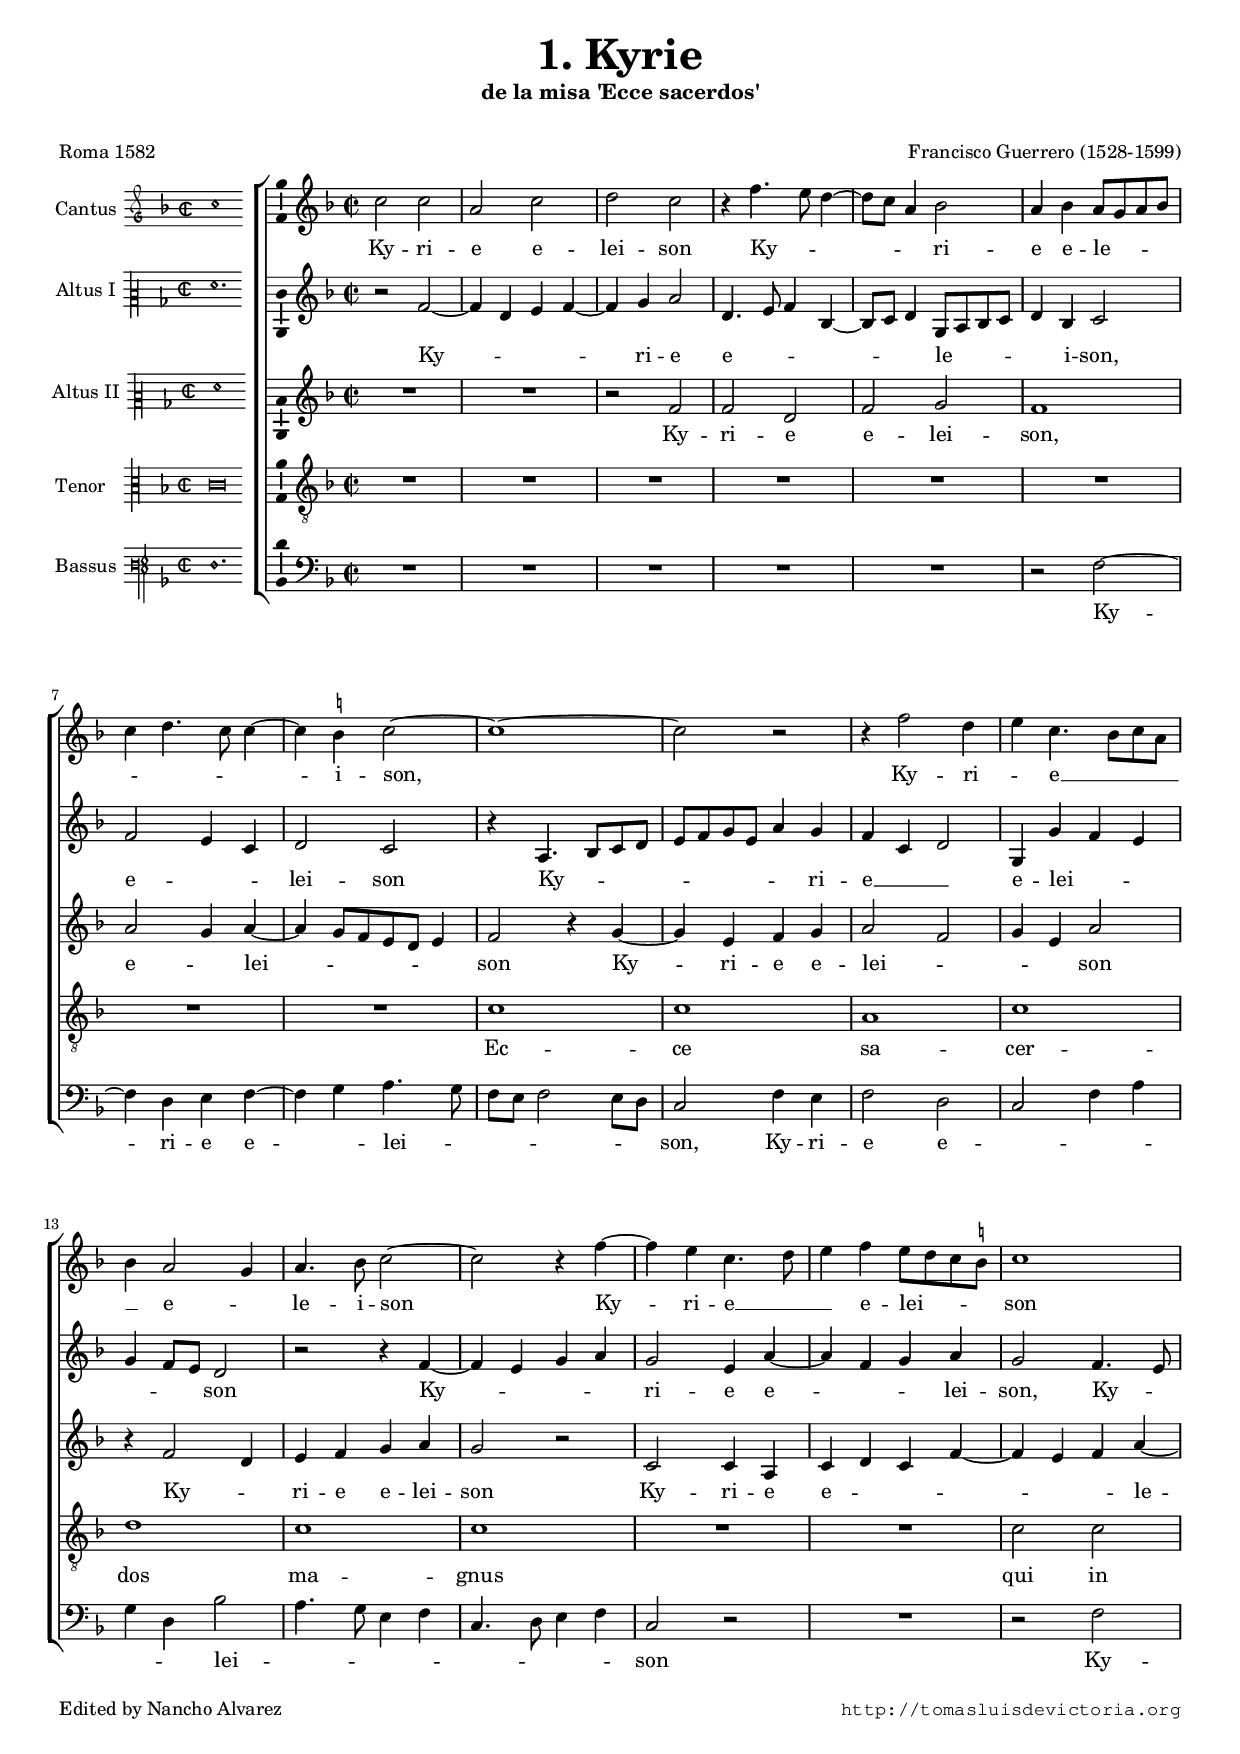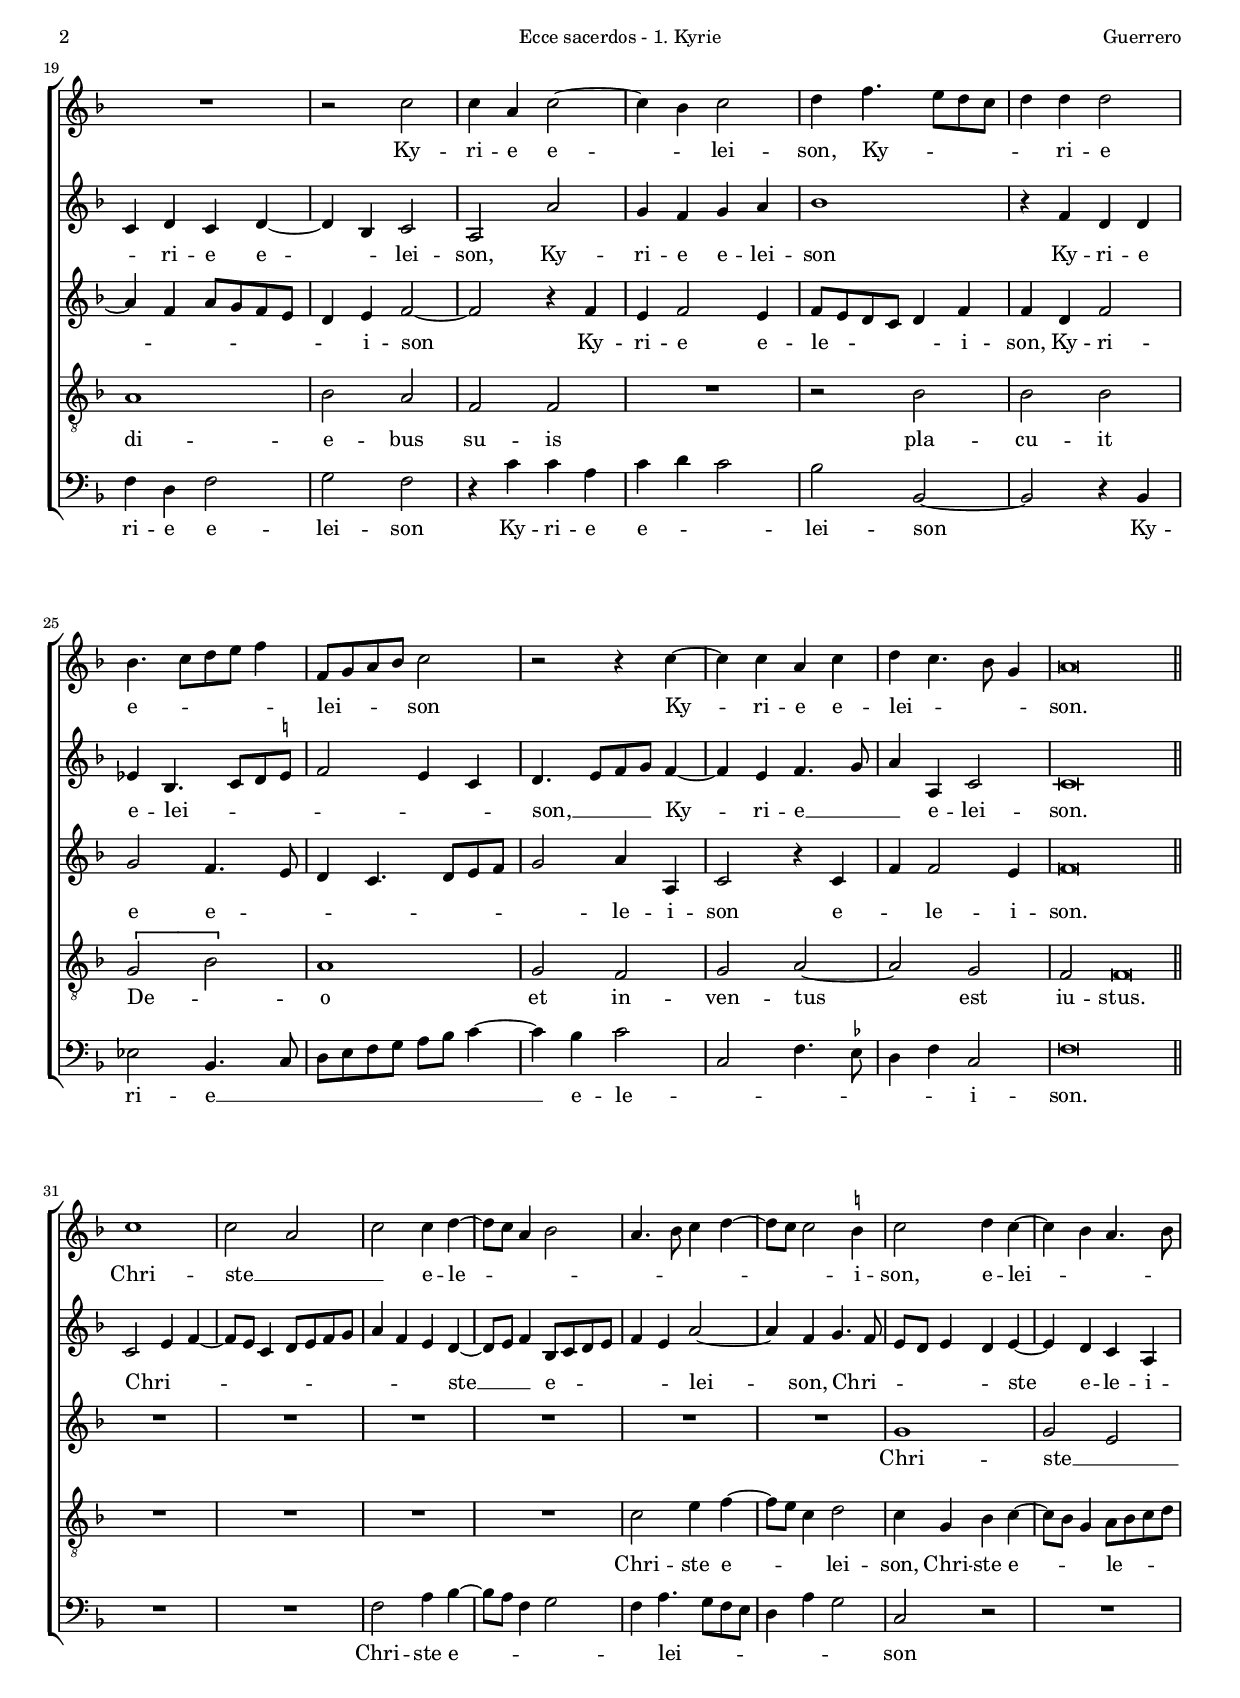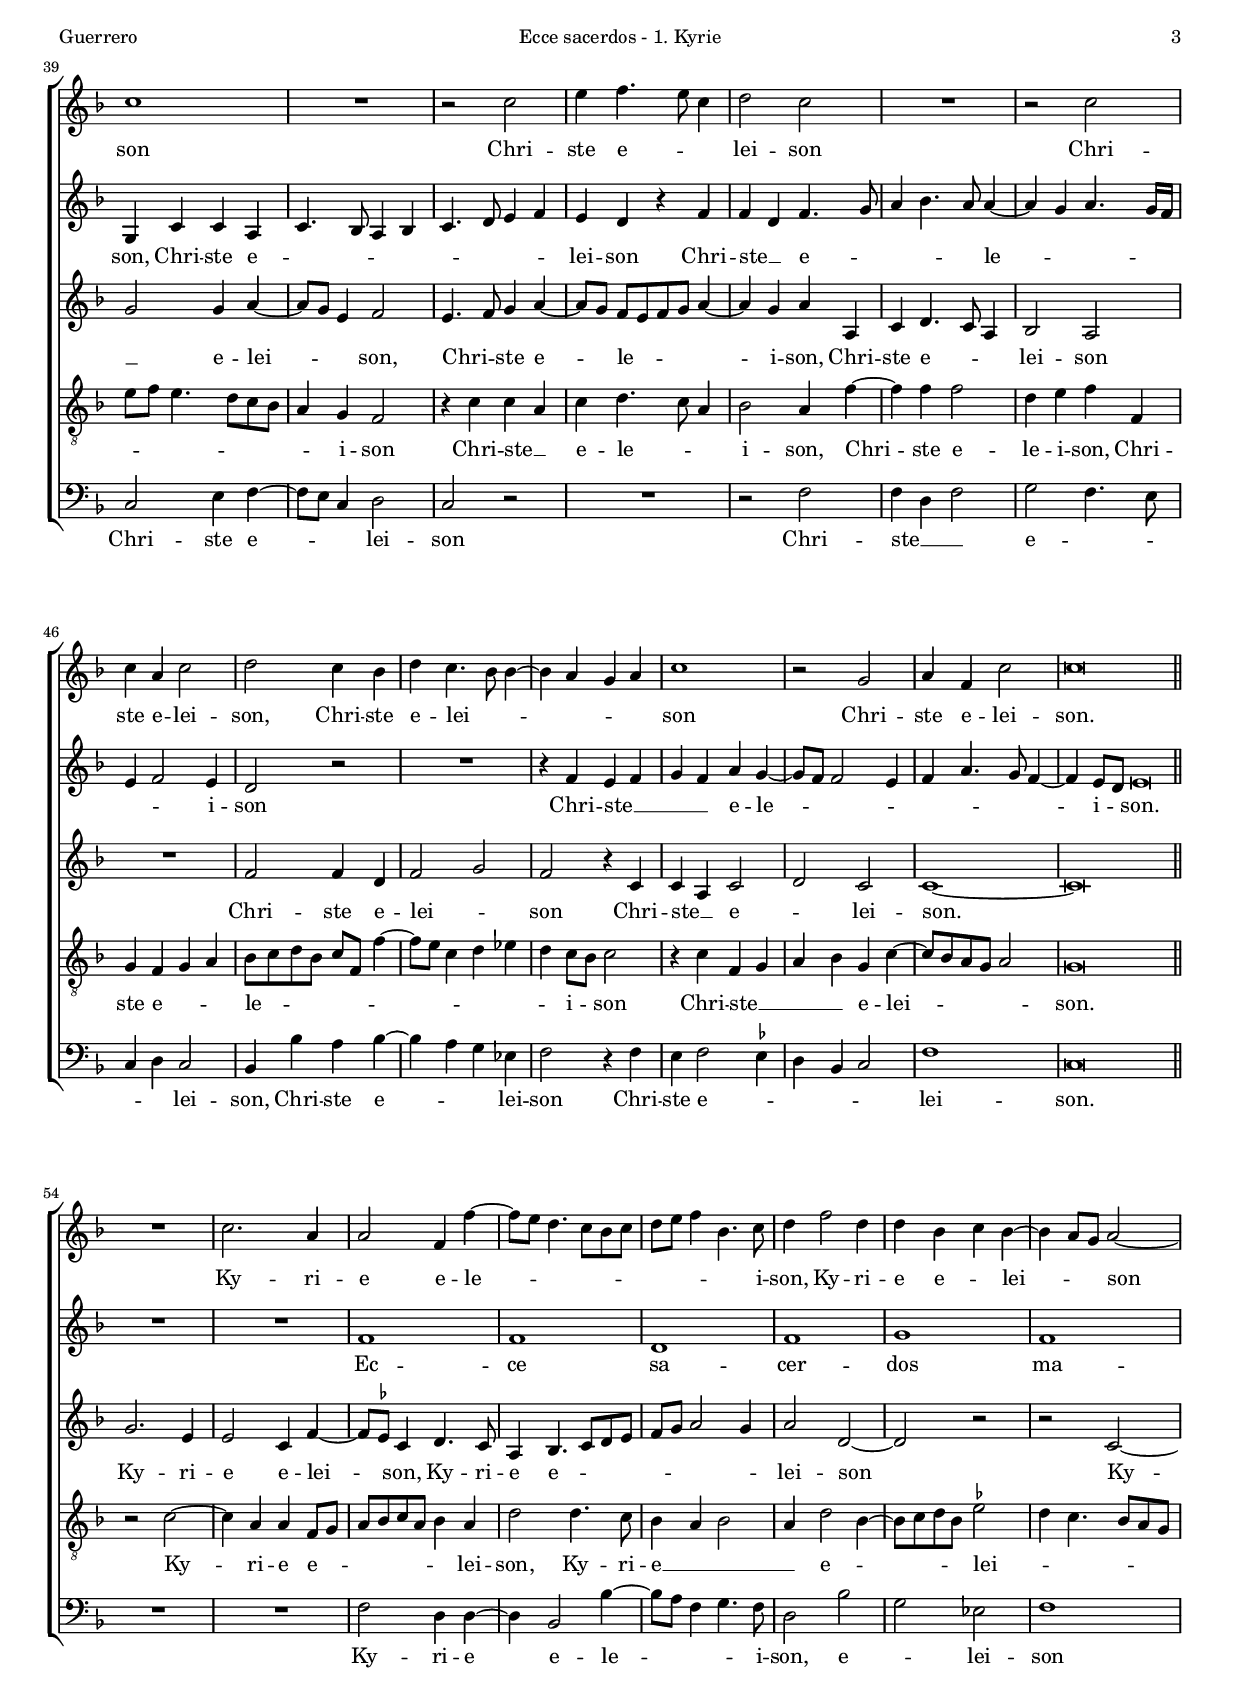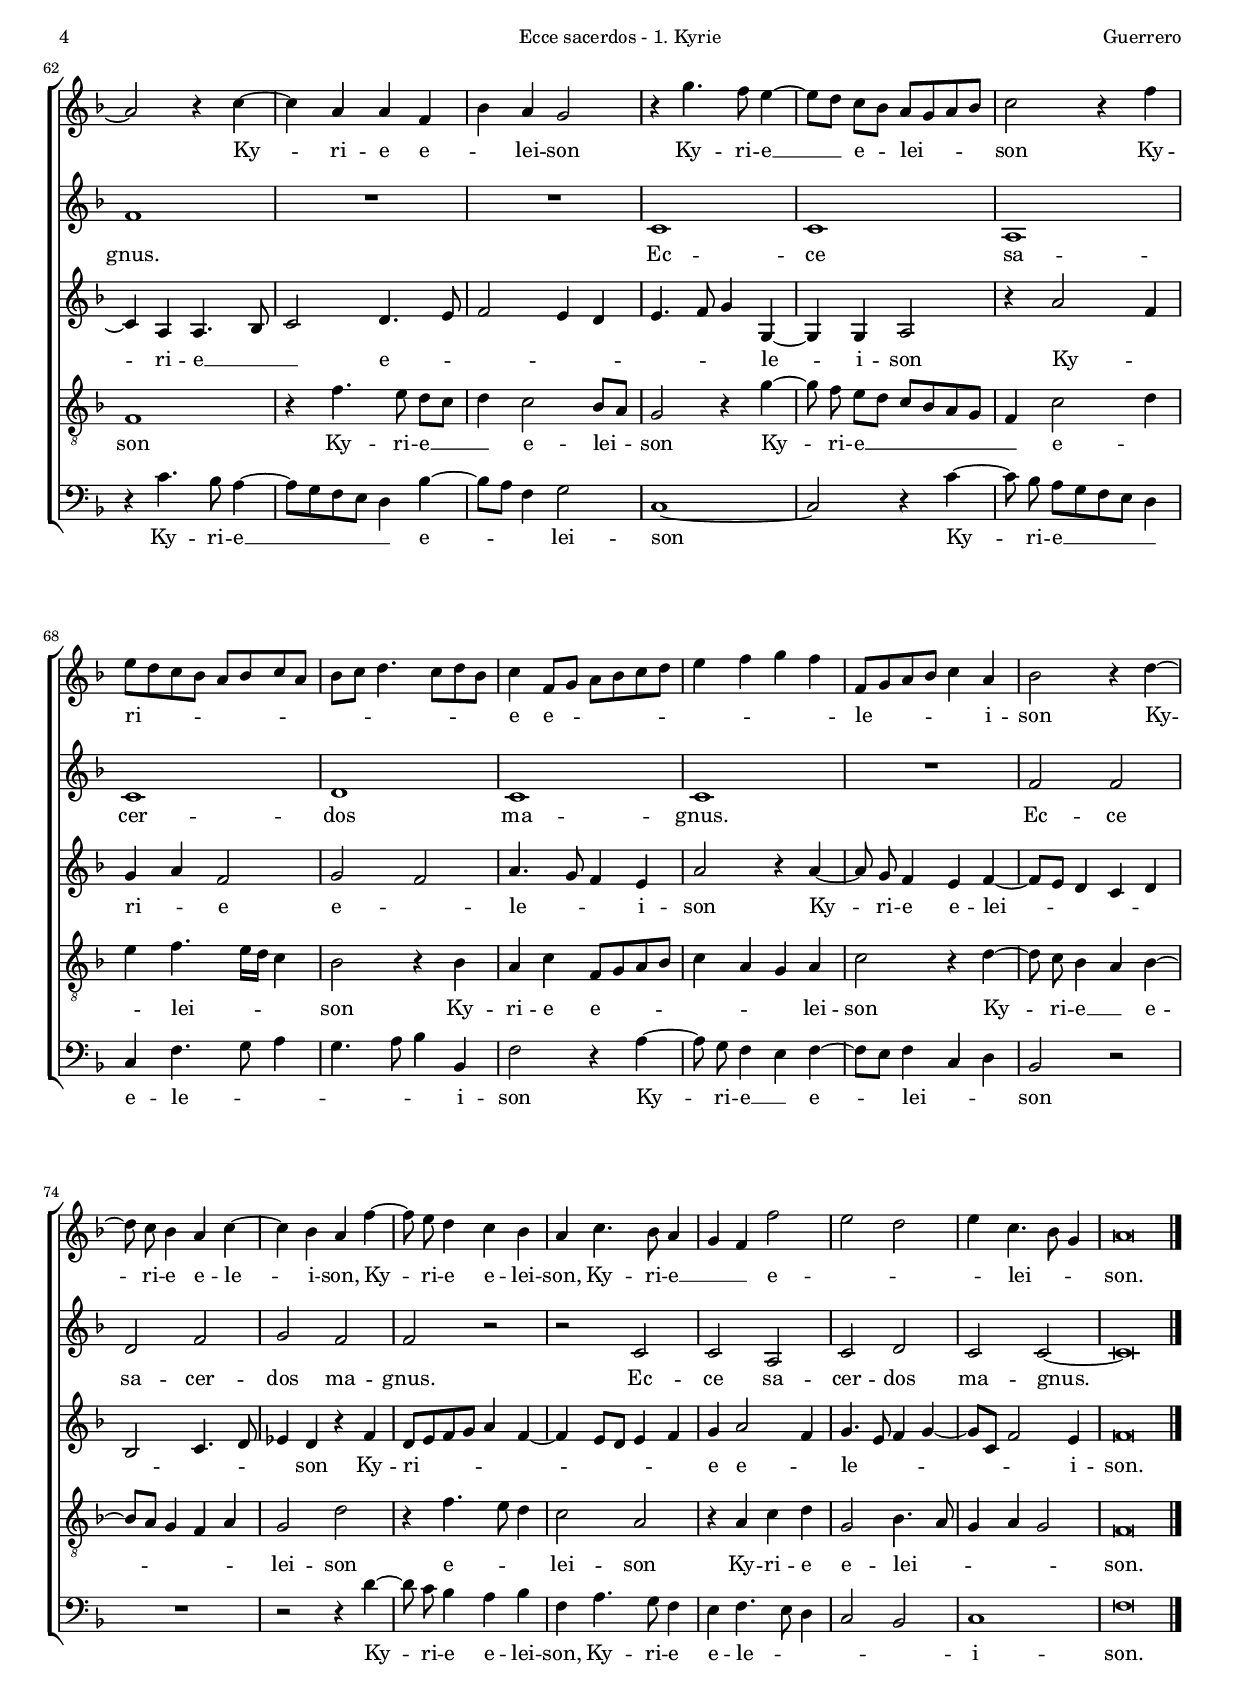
\version "2.18.0"

#(set-default-paper-size "a4")
#(set-global-staff-size 16.4)
#(ly:set-option 'point-and-click #f)
%mobile -s14.3 -i3.2

italicas=\override LyricText.font-shape = #'italic
rectas=\override LyricText.font-shape = #'upright
ss=\once \set suggestAccidentals = ##t
incipitwidth = 20
htitle="Ecce sacerdos - 1. Kyrie"
hcomposer="Guerrero"


\header {
	title=\markup{\fontsize #3 "1. Kyrie" }
	subtitle="de la misa 'Ecce sacerdos'"
        subsubtitle=\markup{\null \vspace #1 }
	composer="Francisco Guerrero (1528-1599)"
        pdfauthor=\composer
        poet="Roma 1582"
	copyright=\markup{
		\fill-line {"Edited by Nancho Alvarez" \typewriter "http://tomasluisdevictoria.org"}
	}
%	tagline=""
}

global={\key f \major \time 2/2 \skip 1*30 \bar "||" \break
				\skip 1*23 \bar "||" \break
				\skip 1*28 \bar "|." 
}


cantus={
	c''2 c'' |
	a' c'' |
	d'' c'' |
	r4 f''4. e''8 d''4 ~ |
%5
	d''8 c'' a'4 bes'2 |
	a'4 bes' a'8 g' a' bes' |
	c''4 d''4. c''8 c''4 ~ |
	c'' \ss b' c''2 ~ |
	c''1 ~ |
%10
	c''2 r |
	r4 f''2 d''4 |
	e'' c''4. bes'8 c'' a' |
	bes'4 a'2 g'4 |
	a'4. bes'8 c''2 ~ |
%15
	c'' r4 f'' ~ |
	f'' e'' c''4. d''8 |
	e''4 f'' e''8 d'' c'' \ss b' |
	c''1 |
	R1*4/4 |
%20
	r2 c'' |
	c''4 a' c''2 ~ |
	c''4 bes' c''2 |
	d''4 f''4. e''8 d'' c'' |
	d''4 d'' d''2 |
%25
	bes'4. c''8[ d'' e''] f''4 |
	f'8 g' a' bes' c''2 |
	r r4 c'' ~ |
	c'' c'' a' c'' |
	d'' c''4. bes'8 g'4 |
%30
	a'\breve*1/2 |
	c''1 |
	c''2 a' |
	c'' c''4 d'' ~ |
	d''8 c'' a'4 bes'2 |
%35
	a'4. bes'8 c''4 d'' ~ |
	d''8 c'' c''2 \ss b'4 |
	c''2 d''4 c'' ~ |
	c'' bes' a'4. bes'8 |
	c''1 |
%40
	R1*4/4 |
	r2 c'' |
	e''4 f''4. e''8 c''4 |
	d''2 c'' |
	R1*4/4 |
%45
	r2 c'' |
	c''4 a' c''2 |
	d'' c''4 bes' |
	d'' c''4. bes'8 bes'4 ~ |
	bes' a' g' a' |
%50
	c''1 |
	r2 g' |
	a'4 f' c''2 |
	c''\breve*1/2 |
	R1*4/4 |
%55
	c''2. a'4 |
	a'2 f'4 f'' ~ |
	f''8 e'' d''4. c''8 bes' c'' |
	d'' e'' f''4 bes'4. c''8 |
	d''4 f''2 d''4 |
%60
	d'' bes' c'' bes' ~ |
	bes' a'8 g' a'2 ~ |
	a' r4 c'' ~ |
	c'' a' a' f' |
	bes' a' g'2 |
%65
	r4 g''4. f''8 e''4 ~ |
	e''8[ d''] c''[ bes'] a'[ g' a' bes'] |
	c''2 r4 f'' |
	e''8 d'' c'' bes' a' bes' c'' a' |
	bes' c'' d''4. c''8 d'' bes' |
%70
	c''4 f'8 g' a' bes' c'' d'' |
	e''4 f'' g'' f'' |
	f'8 g' a' bes' c''4 a' |
	bes'2 r4 d'' ~ |
	d''8 \noBeam c'' bes'4 a' c'' ~ |
%75
	c'' bes' a' f'' ~ |
	f''8 \noBeam e'' d''4 c'' bes' |
	a' c''4. bes'8 a'4 |
	g' f' f''2 |
	e'' d'' |
%80
	e''4 c''4. bes'8 g'4 |
	a'\breve*1/2
}

altus={
	r2 f' ~ |
	f'4 d' e' f' ~ |
	f' g' a'2 |
	d'4. e'8 f'4 bes ~ |
%5
	bes8 c' d'4 g8 a bes c' |
	d'4 bes c'2 |
	f' e'4 c' |
	d'2 c' |
	r4 a4. bes8 c' d' |
%10
	e' f' g' e' a'4 g' |
	f' c' d'2 |
	g4 g' f' e' |
	g' f'8 e' d'2 |
	r r4 f' ~ |
%15
	f' e' g' a' |
	g'2 e'4 a' ~ |
	a' f' g' a' |
	g'2 f'4. e'8 |
	c'4 d' c' d' ~ |
%20
	d' bes c'2 |
	a a' |
	g'4 f' g' a' |
	bes'1 |
	r4 f' d' d' |
%25
	ees' bes4. c'8 d' \ss e' |
	f'2 e'4 c' |
	d'4. e'8[ f' g'] f'4 ~ |
	f' e' f'4. g'8 |
	a'4 a c'2 |
%30
	c'\breve*1/2 |
	c'2 e'4 f' ~ |
	f'8 e' c'4 d'8 e' f' g' |
	a'4 f' e' d' ~ |
	d'8 e' f'4 bes8 c' d' e' |
%35
	f'4 e' a'2 ~ |
	a'4 f' g'4. f'8 |
	e' d' e'4 d' e' ~ |
	e' d' c' a |
	g c' c' a |
%40
	c'4. bes8 a4 bes |
	c'4. d'8 e'4 f' |
	e' d' r f' |
	f' d' f'4. g'8 |
	a'4 bes'4. a'8 a'4 ~ |
%45
	a' g' a'4. g'16 f' |
	e'4 f'2 e'4 |
	d'2 r |
	R1*4/4 |
	r4 f' e' f' |
%50
	g' f' a' g' ~ |
	g'8 f' f'2 e'4 |
	f' a'4. g'8 f'4 ~ |
	f' e'8 d' e'\breve*1/4 |
	R1*4/4 |
%55
	R1*4/4 |
	f'1 |
	f' |
	d' |
	f' |
%60
	g' |
	f' |
	f' |
	R1*4/4 |
	R1*4/4 |
%65
	c'1 |
	c' |
	a |
	c' |
	d' |
%70
	c' |
	c' |
	R1*4/4 |
	f'2 f' |
	d' f' |
%75
	g' f' |
	f' r |
	r c' |
	c' a |
	c' d' |
%80
	c' c' ~ |
	c'\breve*1/2
}

altusdos={
	R1*4/4 |
	R1*4/4 |
	r2 f' |
	f' d' |
%5
	f' g' |
	f'1 |
	a'2 g'4 a' ~ |
	a' g'8[ f' e' d'] e'4 |
	f'2 r4 g' ~ |
%10
	g' e' f' g' |
	a'2 f' |
	g'4 e' a'2 |
	r4 f'2 d'4 |
	e' f' g' a' |
%15
	g'2 r |
	c' c'4 a |
	c' d' c' f' ~ |
	f' e' f' a' ~ |
	a' f' a'8 g' f' e' |
%20
	d'4 e' f'2 ~ |
	f' r4 f' |
	e' f'2 e'4 |
	f'8 e' d' c' d'4 f' |
	f' d' f'2 |
%25
	g' f'4. e'8 |
	d'4 c'4. d'8 e' f' |
	g'2 a'4 a |
	c'2 r4 c' |
	f' f'2 e'4 |
%30
	f'\breve*1/2 |
	R1*4/4 |
	R1*4/4 |
	R1*4/4 |
	R1*4/4 |
%35
	R1*4/4 |
	R1*4/4 |
	g'1 |
	g'2 e' |
	g' g'4 a' ~ |
%40
	a'8 g' e'4 f'2 |
	e'4. f'8 g'4 a' ~ |
	a'8[ g'] f'[ e' f' g'] a'4 ~ |
	a' g' a' a |
	c' d'4. c'8 a4 |
%45
	bes2 a |
	R1*4/4 |
	f'2 f'4 d' |
	f'2 g' |
	f' r4 c' |
%50
	c' a c'2 |
	d' c' |
	c'1 ~ |
	c'\breve*1/2 |
	g'2. e'4 |
%55
	e'2 c'4 f' ~ |
	f'8 \ss ees' c'4 d'4. c'8 |
	a4 bes4. c'8 d' e' |
	f' g' a'2 g'4 |
	a'2 d' ~ |
%60
	d' r |
	r c' ~ |
	c'4 a a4. bes8 |
	c'2 d'4. e'8 |
	f'2 e'4 d' |
%65
	e'4. f'8 g'4 g ~ |
	g g a2 |
	r4 a'2 f'4 |
	g' a' f'2 |
	g' f' |
%70
	a'4. g'8 f'4 e' |
	a'2 r4 a' ~ |
	a'8 \noBeam g' f'4 e' f' ~ |
	f'8 e' d'4 c' d' |
	bes2 c'4. d'8 |
%75
	ees'4 d' r f' |
	d'8 e' f' g' a'4 f' ~ |
	f' e'8 d' e'4 f' |
	g' a'2 f'4 |
	g'4. e'8 f'4 g' ~ |
%80
	g'8 c' f'2 e'4 |
	f'\breve*1/2
}

tenor={
	<< R1*4/4  \once \override NoteHead.transparent = ##t a >>
	R1*4/4 |
	R1*4/4 |
	R1*4/4 |
%5
	R1*4/4 |
	R1*4/4 |
	R1*4/4 |
	R1*4/4 |
	c'1 |
%10
	c' |
	a |
	c' |
	d' |
	c' |
%15
	c' |
	R1*4/4 |
	R1*4/4 |
	c'2 c' |
	a1 |
%20
	bes2 a |
	f f |
	R1*4/4 |
	r2 bes |
	bes bes |
%25
	\[g bes\] |
	a1 |
	g2 f |
	g a ~ |
	a g |
%30
	f f\breve*1/4 |
	R1*4/4 |
	R1*4/4 |
	R1*4/4 |
	R1*4/4 |
%35
	c'2 e'4 f' ~ |
	f'8 e' c'4 d'2 |
	c'4 g bes c' ~ |
	c'8 bes g4 a8 bes c' d' |
	e' f' e'4. d'8 c' bes |
%40
	a4 g f2 |
	r4 c' c' a |
	c' d'4. c'8 a4 |
	bes2 a4 f' ~ |
	f' f' f'2 |
%45
	d'4 e' f' f |
	g f g a |
	bes8 c' d' bes c' f f'4 ~ |
	f'8 e' c'4 d' ees' |
	d' c'8 bes c'2 |
%50
	r4 c' f g |
	a bes g c' ~ |
	c'8 bes a g a2 |
	g\breve*1/2 |
	r2 c' ~ |
%55
	c'4 a a f8 g |
	a bes c' a bes4 a |
	d'2 d'4. c'8 |
	bes4 a bes2 |
	a4 d'2 bes4 ~ |
%60
	bes8 c' d' bes \ss ees'2 |
	d'4 c'4. bes8 a g |
	f1 |
	r4 f'4. e'8 d'[ c'] |
	d'4 c'2 bes8 a |
%65
	g2 r4 g' ~ |
	g'8 \noBeam f' e'[ d'] c'[ bes a g] |
	f4 c'2 d'4 |
	e' f'4. e'16 d' c'4 |
	bes2 r4 bes |
%70
	a c' f8 g a bes |
	c'4 a g a |
	c'2 r4 d' ~ |
	d'8 \noBeam c' bes4 a bes ~ |
	bes8 a g4 f a |
%75
	g2 d' |
	r4 f'4. e'8 d'4 |
	c'2 a |
	r4 a c' d' |
	g2 bes4. a8 |
%80
	g4 a g2 |
	f\breve*1/2
}

bassus={
	R1*4/4 |
	R1*4/4 |
	R1*4/4 |
	R1*4/4 |
%5
	R1*4/4 |
	r2 f ~ |
	f4 d e f ~ |
	f g a4. g8 |
	f e f2 e8 d |
%10
	c2 f4 e |
	f2 d |
	c f4 a |
	g d bes2 |
	a4. g8 e4 f |
%15
	c4. d8 e4 f |
	c2 r |
	R1*4/4 |
	r2 f |
	f4 d f2 |
%20
	g f |
	r4 c' c' a |
	c' d' c'2 |
	bes bes, ~ |
	bes, r4 bes, |
%25
	ees2 bes,4. c8 |
	d e f g a bes c'4 ~ |
	c' bes c'2 |
	c f4. \ss ees8 |
	d4 f c2 |
%30
	f\breve*1/2 |
	R1*4/4 |
	R1*4/4 |
	f2 a4 bes ~ |
	bes8 a f4 g2 |
%35
	f4 a4. g8 f e |
	d4 a g2 |
	c r |
	R1*4/4 |
	c2 e4 f ~ |
%40
	f8 e c4 d2 |
	c r |
	R1*4/4 |
	r2 f |
	f4 d f2 |
%45
	g f4. e8 |
	c4 d c2 |
	bes,4 bes a bes ~ |
	bes a g ees |
	f2 r4 f |
%50
	e f2 \ss ees4 |
	d bes, c2 |
	f1 |
	c\breve*1/2 |
	R1*4/4 |
%55
	R1*4/4 |
	f2 d4 d ~ |
	d bes,2 bes4 ~ |
	bes8 a f4 g4. f8 |
	d2 bes |
%60
	g2 ees2 |
	f1 |
	r4 c'4. bes8 a4 ~ |
	a8 g f e d4 bes ~ |
	bes8 a f4 g2 |
%65
	c1 ~ |
	c2 r4 c' ~ |
	c'8 \noBeam bes a[ g f e] d4 |
	c f4. g8 a4 |
	g4. a8 bes4 bes, |
%70
	f2 r4 a ~ |
	a8 \noBeam g f4 e f ~ |
	f8 e f4 c d |
	bes,2 r |
	R1*4/4 |
%75
	r2 r4 d' ~ |
	d'8 \noBeam c' bes4 a bes |
	f a4. g8 f4 |
	e f4. e8 d4 |
	c2 bes, |
%80
	c1 |
	f\breve*1/2
}


textocantus=\lyricmode{
Ky -- ri -- e e -- lei -- son
Ky -- _ _ _ _ _ ri -- e e -- le -- _ _ _ _ _ _ _ _ i -- son, _ _
Ky -- ri -- _ e __ _ _ _ _ e -- _ le -- i -- son _ 
Ky -- _ ri -- e __ _ _ e -- lei -- _ _ _ son
Ky -- ri -- e e -- _ _ lei -- son,
Ky -- _ _ _ _ ri -- e e -- _ _ _ _ lei -- _ _ _ son
Ky -- _ ri -- e e -- lei -- _ _ _ son.
Chri -- ste __ _ _ e -- le -- _ _ _ _ _ _ _ _ _ _ _ i -- son,
e -- lei -- _ _ _ _ son
Chri -- ste e -- _ _ lei -- son
Chri -- ste e -- lei -- son,
Chri -- ste e -- lei -- _ _ _ _ _ _ son
Chri -- ste e -- lei -- son.
Ky -- ri -- e e -- le -- _ _ _ _ _ _ _ _ _ _ i -- son,
Ky -- ri -- e e -- _ lei -- _ _ _ son _
Ky -- _ ri -- e e -- _ lei -- son
Ky -- ri -- e __ _ _ e -- _ lei -- _ _ _ son
Ky -- ri -- _ _ _ _ _ _ _ _ _ _ _ _ _ e e -- _ _ _ _ _ _ _ _ _ le -- _ _ _ _ i -- son
Ky -- _ ri -- e e -- le -- _ i -- son,
Ky -- _ ri -- e e -- lei -- son,
Ky -- ri -- e __ _ _ e -- _ _ _ lei -- _ _ son.
}

textoaltus=\lyricmode{
Ky -- _ _ _ _ _ ri -- e e -- _ _ _ _ _ _ le -- _ _ _ _ i -- son,
e -- _ _ lei -- son
Ky -- _ _ _ _ _ _ _ _ ri -- e __ _ _ e -- lei -- _ _ _ _ _ son
Ky -- _ _ _ _ ri -- e e -- _ _ _ lei -- son,
Ky -- _ _ ri -- e e -- _ _ lei -- son,
Ky -- ri -- e e -- lei -- son
Ky -- ri -- e e -- lei -- _ _ _ _ _ _ son, __ _ _ _ 
Ky -- _ ri -- e __ _ _ e -- lei -- son.
Chri -- _ _ _ _ _ _ _ _ _ _ _ _ ste __ _ _ _ e -- _ _ _ _ _ lei -- _ son,
Chri -- _ _ _ _ _ ste _ e -- le -- i -- son,
Chri -- ste e -- _ _ _ _ _ _ _ _ lei -- son
Chri -- ste __ _ e -- _ _ _ _ le -- _ _ _ _ _ _ _ i -- son
Chri -- ste __ _ _ _ e -- le -- _ _ _ _ _ _ _ _ _ i -- _ son.
Ec -- ce sa -- cer -- dos ma -- gnus.
Ec -- ce sa -- cer -- dos ma -- gnus.
Ec -- ce sa -- cer -- dos ma -- gnus.
Ec -- ce sa -- cer -- dos ma -- gnus. _
}

textoaltusdos=\lyricmode{
Ky -- ri -- e e -- lei -- son,
e -- _ lei -- _ _ _ _ _ _ son
Ky -- _ ri -- e e -- lei -- _ _ _ son
Ky -- _ ri -- e e -- lei -- son
Ky -- ri -- e e -- _ _ _ _ _ _ le -- _ _ _ _ _ _ _ i -- son _
Ky -- ri -- e e -- le -- _ _ _ _ i -- son,
Ky -- ri -- e e -- _ _ _ _ _ _ _ le -- i -- son
e -- _ le -- i -- son.
Chri -- ste __ _ _ e -- lei -- _ _ _ son,
Chri -- _ ste e -- _ _ le -- _ _ _ _ _ i -- son,
Chri -- ste e -- _ _ lei -- son
Chri -- ste e -- lei -- _ son
Chri -- ste __ _ e -- _ lei -- son. _
Ky -- ri -- e e -- lei -- _ _ son,
Ky -- ri -- e e -- _ _ _ _ _ _ _ lei -- son _
Ky -- _ ri -- e __ _ _ e -- _ _ _ _ _ _ _ le -- _ i -- son
Ky -- _ ri -- _ e e -- _ le -- _ _ i -- son
Ky -- _ ri -- e e -- lei -- _ _ _ _ _ _ _ _ _ son
Ky -- ri -- _ _ _ _ _ _ _ _ _ _ e e -- _ le -- _ _ _ _ _ _ i -- son.
}

textotenor=\lyricmode{
	\once \override LyricText.transparent = ##t g
Ec -- ce sa -- cer -- dos ma -- gnus
qui in di -- e -- bus su -- is
pla -- cu -- it De -- _ o 
et in -- ven -- tus _ est iu -- stus.
Chri -- ste e -- _ _ _ lei -- son,
Chri -- ste e -- _ _ _ le -- _ _ _ _ _ _ _ _ _ _ i -- son
Chri -- ste __ _ e -- le -- _ _ i -- son,
Chri -- _ ste e -- le -- i -- son,
Chri -- ste e -- _ _ le -- _ _ _ _ _ _ _ _ _ _ _ _ i -- _ son
Chri -- ste __ _ _ _ e -- lei -- _ _ _ _ _ son.
Ky -- _ ri -- e e -- _ _ _ _ _ _ lei -- son,
Ky -- ri -- e __ _ _ _ e -- _ _ _ _ _ lei -- _ _ _ _ _ son
Ky -- ri -- e __ _ _ e -- lei -- _ son
Ky -- _ ri -- e __ _ _ _ _ _ _ e -- _ _ lei -- _ _ _ son
Ky -- ri -- e e -- _ _ _ _ _ _ lei -- son
Ky -- _ ri -- e __ _ e -- _ _ _ _ _ lei -- son
e -- _ _ lei -- son
Ky -- ri -- e e -- lei -- _ _ _ _ son.
}

textobassus=\lyricmode{
Ky -- _ ri -- e e -- _ _ lei -- _ _ _ _ _ _ son,
Ky -- ri -- e e -- _ _ _ _ _ lei -- _ _ _ _ _ _ _ _ son
Ky -- ri -- e e -- lei -- son
Ky -- ri -- e e -- _ _ lei -- son _
Ky -- ri -- e __ _ _ _ _ _ _ _ _ _ e -- le -- _ _ _ _ _ i -- son.
Chri -- ste e -- _ _ _ _ _ lei -- _ _ _ _ _ _ son
Chri -- ste e -- _ _ _ lei -- son
Chri -- ste __ _ _ e -- _ _ _ _ lei -- son,
Chri -- ste e -- _ _ _ lei -- son
Chri -- ste e -- _ _ _ _ lei -- son.
Ky -- ri -- e _ e -- le -- _ _ _ _ i -- son,
e -- _ lei -- son
Ky -- ri -- e __ _ _ _ _ _ e -- _ _ _ lei -- son _
Ky -- _ ri -- e __ _ _ _ _ e -- le -- _ _ _ _ _ i -- son
Ky -- _ ri -- e __ _ e -- _ _ lei -- _ _ son
Ky -- _ ri -- e e -- lei -- son,
Ky -- ri -- e e -- le -- _ _ _ _ i -- son.
}



incipitcantus=\markup{
	\score{
		{ 
		\set Staff.instrumentName="Cantus "
		\override NoteHead.style = #'neomensural
		\override Rest.style = #'neomensural
		\override Staff.TimeSignature.style = #'neomensural
		\cadenzaOn 
		\clef "petrucci-g"
		\key f \major
		\time 2/2
		c''1
		} 
	\layout {
		\context {\Voice
			\remove Ligature_bracket_engraver
			\consists Mensural_ligature_engraver
		}
		line-width=\incipitwidth
                ragged-right = ##t
                indent = 0
	}
	}
}


incipitaltus=\markup{
	\score{
		{ 
		\set Staff.instrumentName="Altus I "
		\override NoteHead.style = #'neomensural 
		\override Rest.style = #'neomensural
		\override Staff.TimeSignature.style = #'neomensural
		\cadenzaOn 
		\clef "petrucci-c2"
		\key f \major
		\time 2/2
		f'1.
		} 
	\layout {
		\context {\Voice
			\remove Ligature_bracket_engraver
			\consists Mensural_ligature_engraver
		}
		line-width=\incipitwidth
                ragged-right = ##t
                indent = 0
	}
	}
}


incipitaltusdos=\markup{
	\score{
		{ 
		\set Staff.instrumentName="Altus II "
		\override NoteHead.style = #'neomensural 
		\override Rest.style = #'neomensural
		\override Staff.TimeSignature.style = #'neomensural
		\cadenzaOn 
		\clef "petrucci-c2"
		\key f \major
		\time 2/2
		f'1
		} 
	\layout {
		\context {\Voice
			\remove Ligature_bracket_engraver
			\consists Mensural_ligature_engraver
		}
		line-width=\incipitwidth
                ragged-right = ##t
                indent = 0
	}
	}
}


incipittenor=\markup{
	\score{
		{ 
		\set Staff.instrumentName="Tenor   "
		\override NoteHead.style = #'neomensural 
		\override Rest.style = #'neomensural
		\override Staff.TimeSignature.style = #'neomensural
		\cadenzaOn 
		\clef "petrucci-c3"
		\key f \major
		\time 2/2
		c'\breve
		} 
	\layout {
		\context {\Voice
			\remove Ligature_bracket_engraver
			\consists Mensural_ligature_engraver
		}
		line-width=\incipitwidth
                ragged-right = ##t
                indent = 0
	}
	}
}


incipitbassus=\markup{
	\score{
		{ 
		\set Staff.instrumentName="Bassus "
		\override NoteHead.style = #'neomensural 
		\override Rest.style = #'neomensural
		\override Staff.TimeSignature.style = #'neomensural
		\cadenzaOn 
		\clef "petrucci-f3"
		\key f \major
		\time 2/2
		f1.
		} 
	\layout {
		\context {\Voice
			\remove Ligature_bracket_engraver
			\consists Mensural_ligature_engraver
		}
		line-width=\incipitwidth
                ragged-right = ##t
                indent = 0
	}
	}
}





\score {
\new ChoirStaff<<

	\new Staff <<\global
	\new Voice="v1" {
		\set Staff.instrumentName=\incipitcantus
		\clef "treble"
		\cantus }
	\new Lyrics \lyricsto "v1" {\textocantus }
	>>

		
	\new Staff << \global
	\new Voice="v2" {
		\set Staff.instrumentName=\incipitaltus
		\clef "treble" 
		\altus}
	\new Lyrics \lyricsto "v2" {\textoaltus }
	>>

	
	
	\new Staff << \global
	\new Voice="v6" {
		\set Staff.instrumentName=\incipitaltusdos
		\clef "treble" 
		\altusdos}
	\new Lyrics \lyricsto "v6" {\textoaltusdos }
	>>

	
	\new Staff <<\global
	\new Voice="v3" {
		\set Staff.instrumentName=\incipittenor
		\clef "G_8"
		\tenor }
	\new Lyrics \lyricsto "v3" {\textotenor }
	>>
	

	\new Staff <<\global
	\new Voice="v4" {
		\set Staff.instrumentName=\incipitbassus
		\clef "bass" 
		\bassus }
	\new Lyrics \lyricsto "v4" {\textobassus}
	>>
	
>>

\layout{ 
	\context {\Lyrics 
		\override VerticalAxisGroup.staff-affinity = #UP
		\override VerticalAxisGroup.nonstaff-relatedstaff-spacing =
			#'((basic-distance . 0) (minimum-distance . 0) (padding . 1))
		\override LyricText.font-size = #1.2
		\override LyricHyphen.minimum-distance = #0.5
	}
	\context {\Score 
		tempoHideNote = ##t
		\override BarNumber.padding = #2 
	}
	\context {\Voice 
		melismaBusyProperties = #'()
		%autoBeaming = ##f
	}
	\context {\Staff 
                %\RemoveEmptyStaves
                %\override VerticalAxisGroup.remove-first = ##t
		\override VerticalAxisGroup.staff-staff-spacing =
			#'((basic-distance . 11) (minimum-distance . 0) (padding . 1))
		\consists Ambitus_engraver 
		\override LigatureBracket.padding = #1
	}
}

%\midi { \mtempo }

}


\paper{
	evenHeaderMarkup=\markup  \fill-line { \fromproperty #'page:page-number-string \htitle \hcomposer }
	oddHeaderMarkup= \markup  \fill-line { \on-the-fly #not-first-page \hcomposer \on-the-fly #not-first-page \htitle \on-the-fly #not-first-page \fromproperty #'page:page-number-string }
	%system-count=20
	%page-count = 8
        systems-per-page = 3
	ragged-last-bottom = ##f
	indent=3.5\cm
	system-system-spacing =
	#'((basic-distance . 20) (minimum-distance . 0) (padding . 5))
	top-system-spacing = % header
	#'((basic-distance . 9) (minimum-distance . 0) (padding . 0))
	last-bottom-spacing = % footer
	#'((basic-distance . 12) (minimum-distance . 0) (padding . 0))
	markup-system-spacing.padding = #1.5
}
